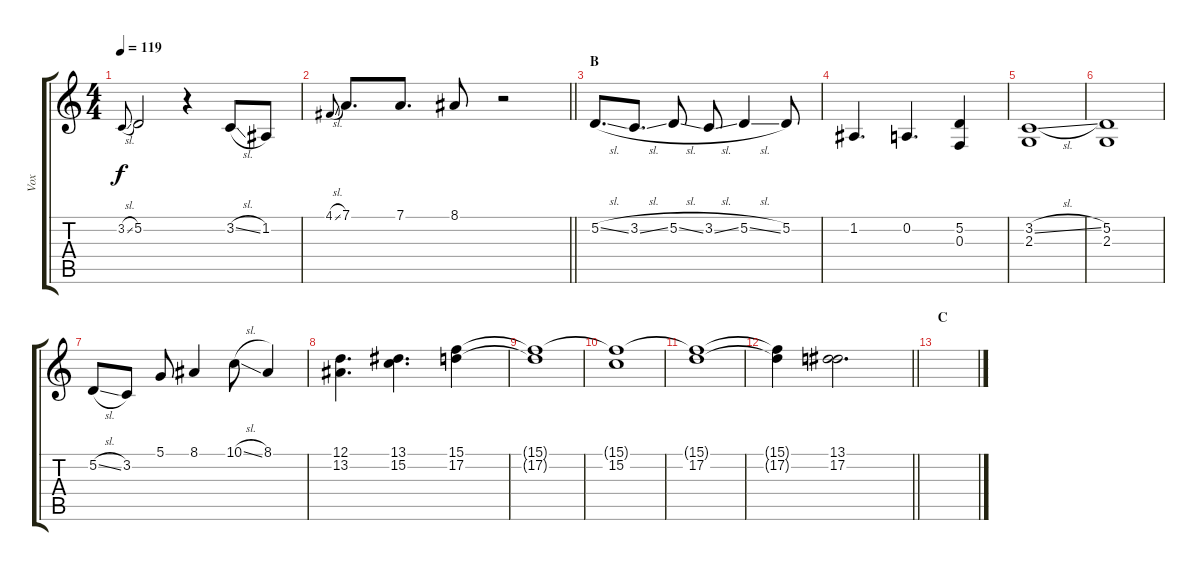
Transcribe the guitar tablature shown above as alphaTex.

\track ("Vox" "Vox") {instrument lead2sawtooth}
\staff {score tabs}
\tuning (D4 A3 F3 C3 G2 C2) {hide}
\ts (4 4)
\tempo 119
\clef g2
\ks c
3.2{sl}.8{gr onbeat dy f} 5.2.2 r.4 3.2{sl}.8 1.2.8 |
\barLineRight lightlight
4.1{sl}.8{gr onbeat} 7.1.8{d} 7.1.8{d} 8.1.8 r.2 |
\section ("" "B")
5.2{sl}.8{d} 3.2{sl}.8{d} 5.2{sl}.8 3.2{sl}.8 5.2{sl}.4 5.2.8 |
1.2.4{d} 0.2.4{d} (5.2 0.3).4 |
(3.2{sl} 2.3).1 |
(5.2 2.3).1 |
5.2{sl}.8 3.2.8 5.1.8 8.1.4 10.1{sl}.8 8.1.4 |
(12.1 13.2).4{d} (13.1 15.2).4{d} (15.1 17.2).4 |
(15.1{t} 17.2{t}).1 |
(15.1{t} 15.2).1 |
(15.1{t} 17.2).1 |
\barLineRight lightlight
(15.1{t} 17.2{t}).4 (13.1 17.2).2{d} |
\section ("" "C")
